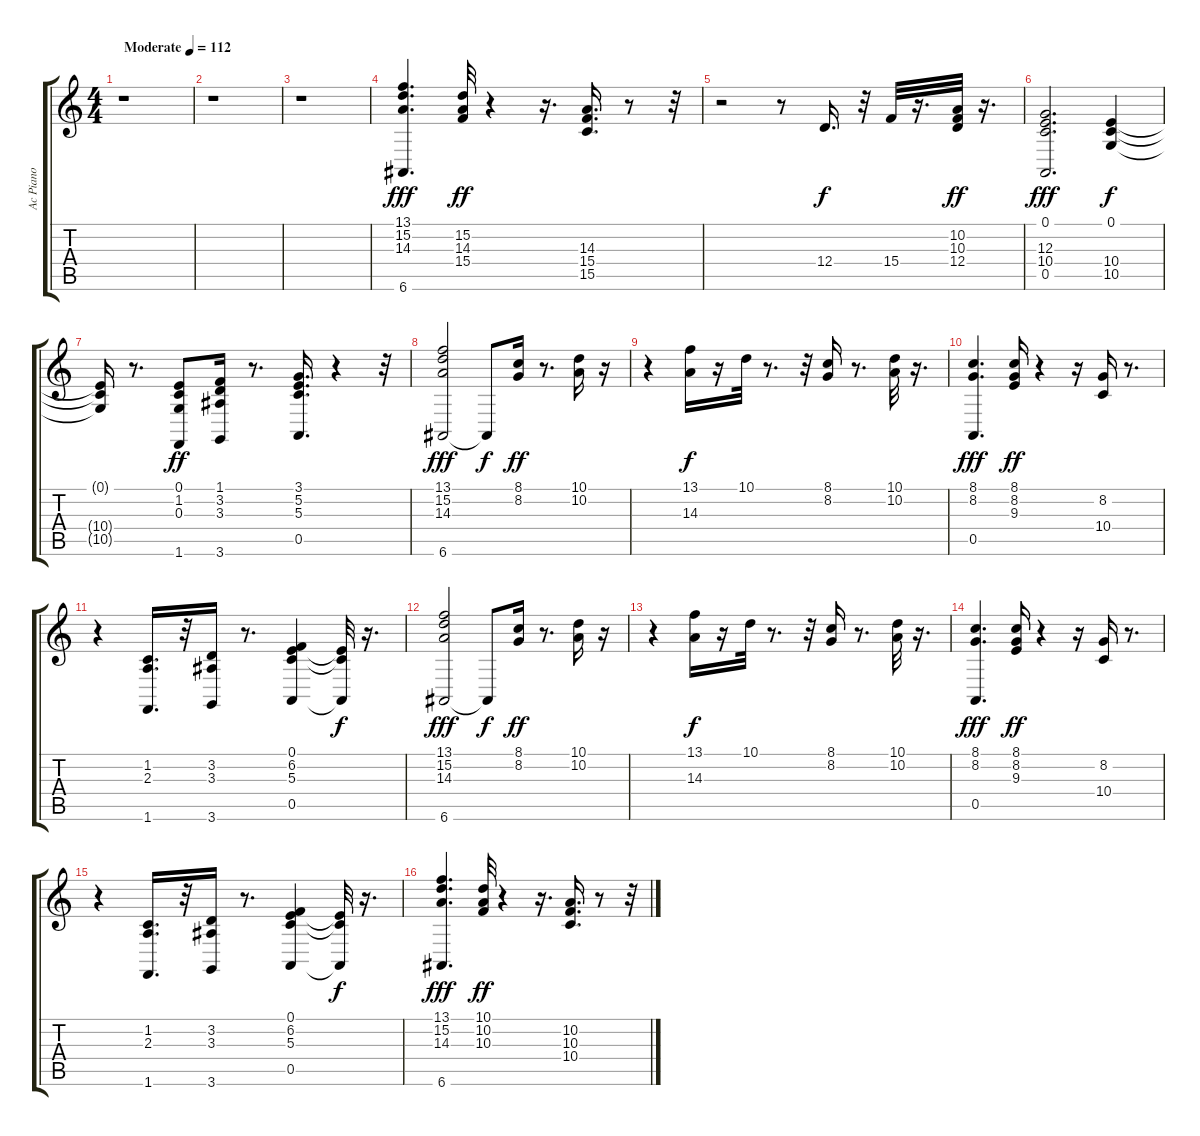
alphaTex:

\track ("Ac Piano" "Ac Piano") {instrument brightacousticpiano}
\staff {score tabs}
\tuning (E4 B3 G3 D3 A2 E2) {hide}
\ts (4 4)
\tempo (112 "Moderate")
\clef g2
\ks c
r.1{dy fff instrument brightacousticpiano} |
r.1 |
r.1 |
(13.1 15.2 14.3 6.6).4{d} (15.2 14.3 15.4).32{dy ff} r.4 r.16{d} (14.3 15.4 15.5).16{d} r.8 r.32 |
r.2 r.8 12.4.16{d dy f} r.32 15.4.32 r.16{d} (10.2 10.3 12.4).32{dy ff} r.16{d} |
(0.1 12.3 10.4 0.5).2{d dy fff} (0.1 10.4 10.5).4{dy f} |
(0.1{t} 10.4{t} 10.5{t}).16 r.8{d} (0.1 1.2 0.3 1.6).8{dy ff} (1.1 3.2 3.3 3.6).16 r.8{d} (3.1 5.2 5.3 0.5).16{d} r.4 r.32 |
(13.1 15.2 14.3 6.6).2{dy fff} 6.6{t}.8{dy f} (8.1 8.2).16{dy ff} r.8{d} (10.1 10.2).16 r.16 |
r.4 (13.1 14.3).16{dy f} r.16 10.1.32 r.8{d} r.32 (8.1 8.2).16 r.8{d} (10.1 10.2).32 r.16{d} |
(8.1 8.2 0.5).4{d dy fff} (8.1 8.2 9.3).16{dy ff} r.4 r.16 (8.2 10.4).16 r.8{d} |
r.4 (1.2 2.3 1.6).16{d} r.32 (3.2 3.3 3.6).16 r.8{d} (0.1 6.2 5.3 0.5).4 (0.1{t} 5.3{t} 0.5{t}).32{dy f} r.16{d} |
(13.1 15.2 14.3 6.6).2{dy fff} 6.6{t}.8{dy f} (8.1 8.2).16{dy ff} r.8{d} (10.1 10.2).16 r.16 |
r.4 (13.1 14.3).16{dy f} r.16 10.1.32 r.8{d} r.32 (8.1 8.2).16 r.8{d} (10.1 10.2).32 r.16{d} |
(8.1 8.2 0.5).4{d dy fff} (8.1 8.2 9.3).16{dy ff} r.4 r.16 (8.2 10.4).16 r.8{d} |
r.4 (1.2 2.3 1.6).16{d} r.32 (3.2 3.3 3.6).16 r.8{d} (0.1 6.2 5.3 0.5).4 (0.1{t} 5.3{t} 0.5{t}).32{dy f} r.16{d} |
(13.1 15.2 14.3 6.6).4{d dy fff} (10.1 10.2 10.3).32{dy ff} r.4 r.16{d} (10.2 10.3 10.4).16{d} r.8 r.32
